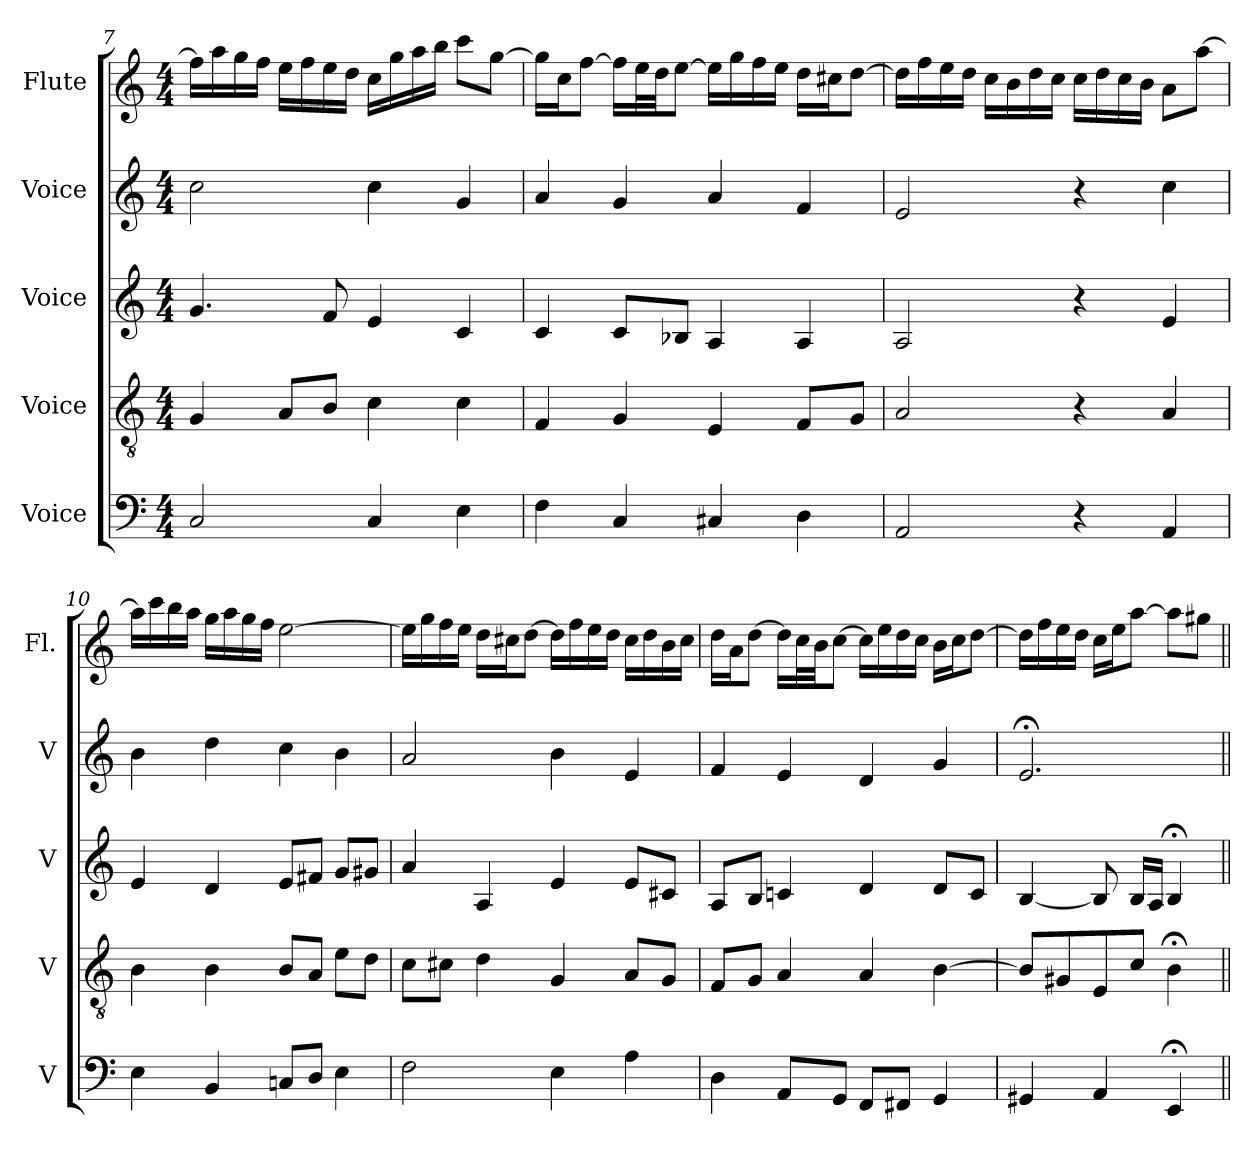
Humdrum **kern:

**kern	**kern	**kern	**kern	**kern
*part5	*part4	*part3	*part2	*part1
*staff5	*staff4	*staff3	*staff2	*staff1
*I"Voice	*I"Voice	*I"Voice	*I"Voice	*I"Flute
*I'V	*I'V	*I'V	*I'V	*I'Fl.
*clefF4	*clefGv2	*clefG2	*clefG2	*clefG2
*k[]	*k[]	*k[]	*k[]	*k[]
*M4/4	*M4/4	*M4/4	*M4/4	*M4/4
=7	=7	=7	=7	=7
2C	4G	4.g	2cc	16ffLL]
.	.	.	.	16aa
.	.	.	.	16gg
.	.	.	.	16ffJJ
.	8AL	.	.	16eeLL
.	.	.	.	16ff
.	8BJ	8f	.	16ee
.	.	.	.	16ddJJ
4C	4c	4e	4cc	16ccLL
.	.	.	.	16gg
.	.	.	.	16aa
.	.	.	.	16bbJJ
4E	4c	4c	4g	8cccL
.	.	.	.	[8ggJ
=8	=8	=8	=8	=8
4F	4F	4c	4a	16ggLL]
.	.	.	.	16ccJ
.	.	.	.	[8ffJ
4C	4G	8cL	4g	16ffLL]
.	.	.	.	32eeL
.	.	.	.	32ddJJ
.	.	8B-XJ	.	[8eeJ
4C#X	4E	4A	4a	16eeLL]
.	.	.	.	16gg
.	.	.	.	16ff
.	.	.	.	16eeJJ
4D	8FL	4A	4f	16ddLL
.	.	.	.	16cc#XJ
.	8GJ	.	.	[8ddJ
=9	=9	=9	=9	=9
2AA	2A	2A	2e	16ddLL]
.	.	.	.	16ff
.	.	.	.	16ee
.	.	.	.	16ddJJ
.	.	.	.	16ccLL
.	.	.	.	16b
.	.	.	.	16dd
.	.	.	.	16ccJJ
4r	4r	4r	4r	16ccLL
.	.	.	.	16dd
.	.	.	.	16cc
.	.	.	.	16bJJ
4AA	4A	4e	4cc	8aL
.	.	.	.	[8aaJ
=10	=10	=10	=10	=10
4E	4B	4e	4b	16aaLL]
.	.	.	.	16ccc
.	.	.	.	16bb
.	.	.	.	16aaJJ
4BB	4B	4d	4dd	16ggLL
.	.	.	.	16aa
.	.	.	.	16gg
.	.	.	.	16ffJJ
8CnL	8BL	8eL	4cc	[2ee
8DJ	8AJ	8f#XJ	.	.
4E	8eL	8gL	4b	.
.	8dJ	8g#XJ	.	.
=11	=11	=11	=11	=11
2F	8cL	4a	2a	16eeLL]
.	.	.	.	16gg
.	8c#XJ	.	.	16ff
.	.	.	.	16eeJJ
.	4d	4A	.	16ddLL
.	.	.	.	16cc#XJ
.	.	.	.	[8ddJ
4E	4G	4e	4b	16ddLL]
.	.	.	.	16ff
.	.	.	.	16ee
.	.	.	.	16ddJJ
4A	8AL	8eL	4e	16cc#LL
.	.	.	.	16dd
.	8GJ	8c#XJ	.	16b
.	.	.	.	16cc#JJ
=12	=12	=12	=12	=12
4D	8FL	8AL	4f	16ddLL
.	.	.	.	16aJ
.	8GJ	8BJ	.	[8ddJ
8AAL	4A	4cn	4e	16ddLL]
.	.	.	.	32ccL
.	.	.	.	32bJJ
8GGJ	.	.	.	[8ccJ
8FFL	4A	4d	4d	16ccLL]
.	.	.	.	16ee
8FF#XJ	.	.	.	16dd
.	.	.	.	16ccJJ
4GG	[4B	8dL	4g	16bLL
.	.	.	.	16ccJ
.	.	8cJ	.	[8ddJ
=13	=13	=13	=13	=13
4GG#X	8BL]	[4B	2.e;<	16ddLL]
.	.	.	.	16ff
.	8G#X	.	.	16ee
.	.	.	.	16ddJJ
4AA	8E	8B]	.	16ccLL
.	.	.	.	16eeJ
.	8cJ	16BLL	.	[8aaJ
.	.	16AJJ	.	.
4EE;<	4B;<	4B;<	.	8aaL]
.	.	.	.	8gg#XJ
=||	=||	=||	=||	=||
*-	*-	*-	*-	*-
